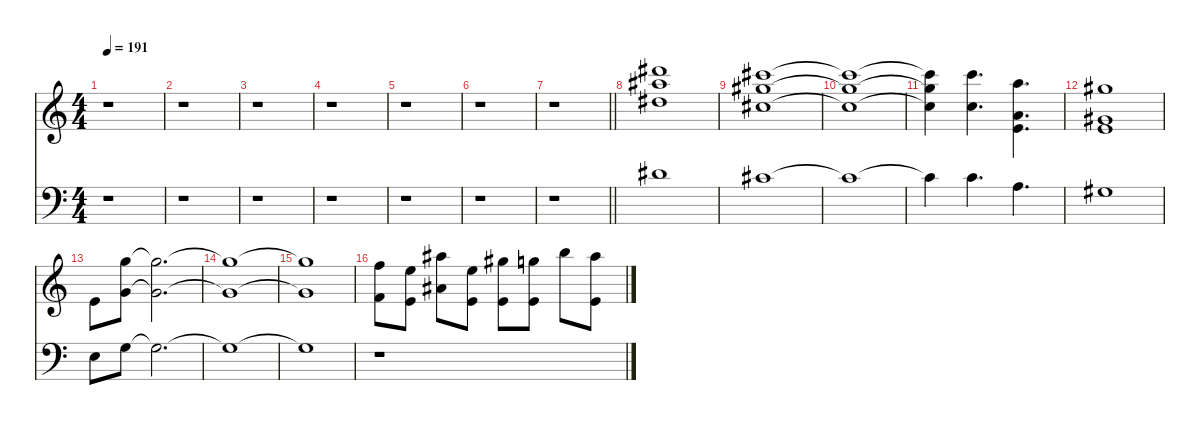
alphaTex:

\defaultSystemsLayout 4
\hideDynamics
\bracketExtendMode nobrackets
\singleTrackTrackNamePolicy hidden
\multiTrackTrackNamePolicy hidden
\firstSystemTrackNameMode fullname
\firstSystemTrackNameOrientation horizontal
\otherSystemsTrackNameOrientation horizontal
\track ("Organs" "org.") {defaultSystemsLayout 4 instrument rockorgan}
\staff {score}
\tuning (E4 B3 G3 D3 A2 E2 B1)
\ts (4 4)
\tempo 191
\clef g2
\ks c
r.1{dy f beam Down} |
r.1{beam Down} |
r.1{beam Down} |
r.1{beam Down} |
r.1{beam Down} |
r.1{beam Down} |
\barLineRight lightlight
r.1{beam Down} |
(23.1{acc #} 23.2{acc #} 20.3{acc #}).1{dy mf beam Down} |
(21.1{acc #} 21.2{acc #} 23.4{acc #}).1{dy mp beam Down} |
(21.1{t acc #} 21.2{t acc #} 23.4{t acc #}).1{dy f beam Down} |
(21.1{t acc #} 21.2{t acc #} 23.4{t acc #}).4{beam Down} (20.1 22.4).4{d dy mf beam Down} (0.1 22.2 24.5).4{d beam Down} |
(0.1 21.2{acc #} 23.5{acc #}).1{beam Down} |
0.1.8{beam Down} (15.1 17.4).8{beam Down} (15.1{t} 17.4{t}).2{d dy f beam Down} |
(15.1{t} 17.4{t}).1{beam Down} |
(15.1{t} 17.4{t}).1{beam Down} |
(13.1 15.4).8{dy mf beam Down} (12.1 14.4).8{beam Down} (18.1{acc #} 15.3{acc #}).8{beam Down} (12.1 14.4).8{beam Down} (0.1 21.2{acc #}).8{beam Down} (0.1 24.3).8{beam Down} 24.2.8{beam Down} (0.1 23.2{acc #}).8{beam Down}
\staff {score}
\tuning (E4 B3 G3 D3 A2 E2 B1)
\clef f4
\ottava regular
\simile none
\ks c
r.1{dy f beam Down} |
r.1{beam Down} |
r.1{beam Down} |
r.1{beam Down} |
r.1{beam Down} |
r.1{beam Down} |
\barLineRight lightlight
r.1{beam Down} |
23.6{acc #}.1{dy mf beam Down} |
21.6{acc #}.1{beam Down} |
21.6{t acc #}.1{beam Down} |
21.6{t acc #}.4{beam Down} 20.6.4{d beam Down} 17.6.4{d beam Down} |
16.6{acc #}.1{beam Down} |
12.6.8{beam Down} 15.6.8{beam Down} 15.6{t}.2{d beam Down} |
15.6{t}.1{beam Down} |
15.6{t}.1{beam Down} |
r.1{beam Down}
